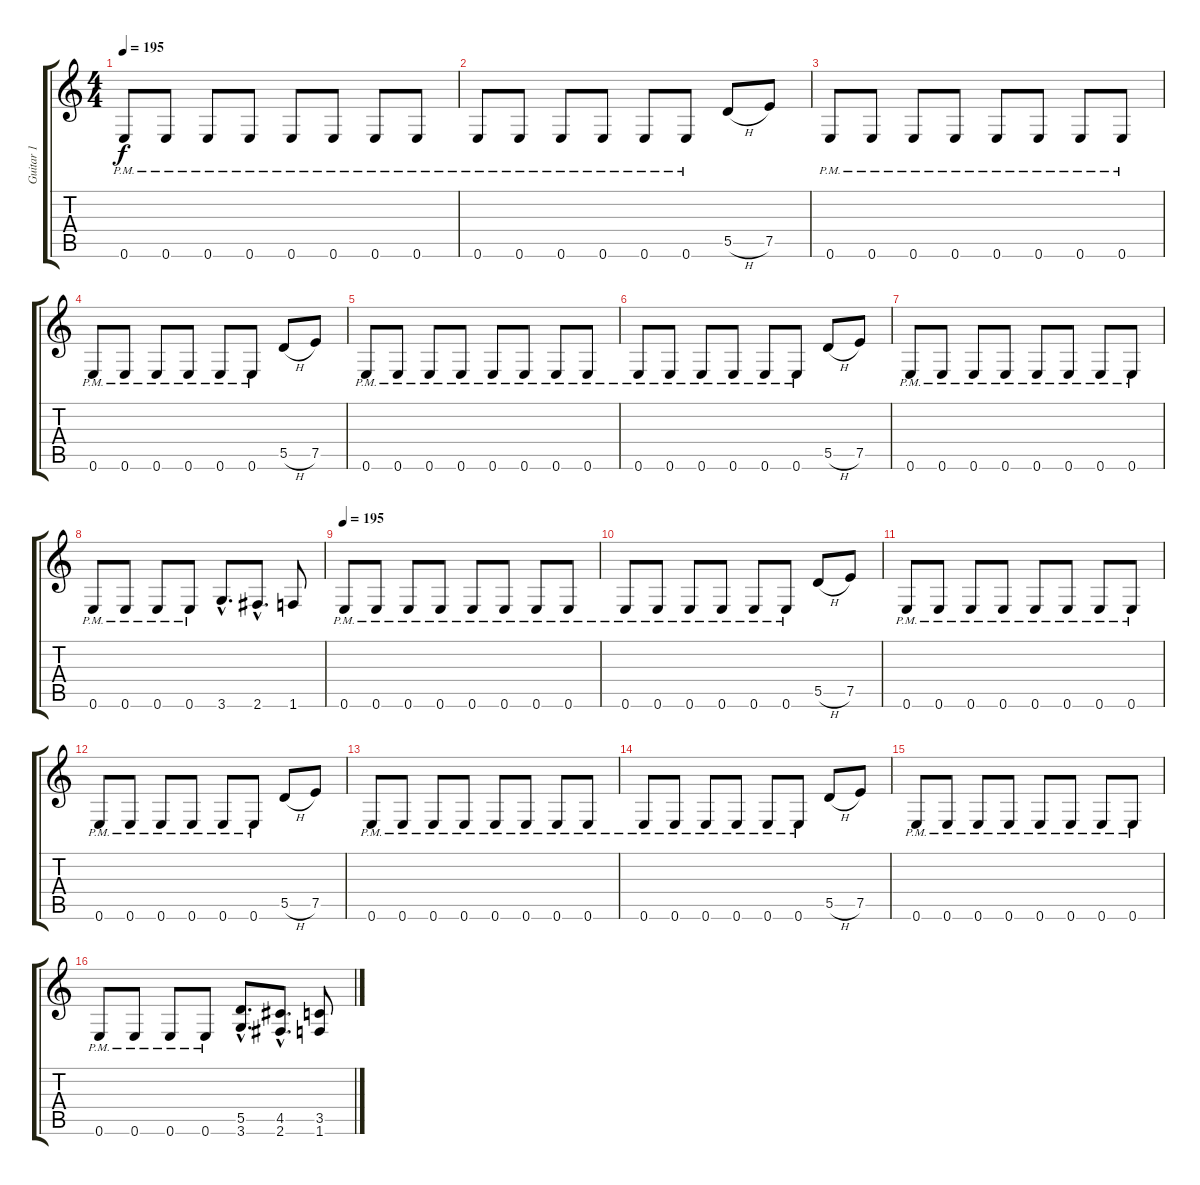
\track ("Guitar 1" "Guitar 1") {instrument distortionguitar}
\staff {score tabs}
\tuning (E4 B3 G3 D3 A2 E2) {hide}
\ts (4 4)
\tempo 195
\clef g2
\ks c
0.6{pm}.8{dy f} 0.6{pm}.8 0.6{pm}.8 0.6{pm}.8 0.6{pm}.8 0.6{pm}.8 0.6{pm}.8 0.6{pm}.8 |
0.6{pm}.8 0.6{pm}.8 0.6{pm}.8 0.6{pm}.8 0.6{pm}.8 0.6{pm}.8 5.5{h}.8 7.5.8 |
0.6{pm}.8 0.6{pm}.8 0.6{pm}.8 0.6{pm}.8 0.6{pm}.8 0.6{pm}.8 0.6{pm}.8 0.6{pm}.8 |
0.6{pm}.8 0.6{pm}.8 0.6{pm}.8 0.6{pm}.8 0.6{pm}.8 0.6{pm}.8 5.5{h}.8 7.5.8 |
0.6{pm}.8 0.6{pm}.8 0.6{pm}.8 0.6{pm}.8 0.6{pm}.8 0.6{pm}.8 0.6{pm}.8 0.6{pm}.8 |
0.6{pm}.8 0.6{pm}.8 0.6{pm}.8 0.6{pm}.8 0.6{pm}.8 0.6{pm}.8 5.5{h}.8 7.5.8 |
0.6{pm}.8 0.6{pm}.8 0.6{pm}.8 0.6{pm}.8 0.6{pm}.8 0.6{pm}.8 0.6{pm}.8 0.6{pm}.8 |
0.6{pm}.8 0.6{pm}.8 0.6{pm}.8 0.6{pm}.8 3.6{hac}.8{d} 2.6{hac}.8{d} 1.6.8 |
\tempo 195
0.6{pm}.8 0.6{pm}.8 0.6{pm}.8 0.6{pm}.8 0.6{pm}.8 0.6{pm}.8 0.6{pm}.8 0.6{pm}.8 |
0.6{pm}.8 0.6{pm}.8 0.6{pm}.8 0.6{pm}.8 0.6{pm}.8 0.6{pm}.8 5.5{h}.8 7.5.8 |
0.6{pm}.8 0.6{pm}.8 0.6{pm}.8 0.6{pm}.8 0.6{pm}.8 0.6{pm}.8 0.6{pm}.8 0.6{pm}.8 |
0.6{pm}.8 0.6{pm}.8 0.6{pm}.8 0.6{pm}.8 0.6{pm}.8 0.6{pm}.8 5.5{h}.8 7.5.8 |
0.6{pm}.8 0.6{pm}.8 0.6{pm}.8 0.6{pm}.8 0.6{pm}.8 0.6{pm}.8 0.6{pm}.8 0.6{pm}.8 |
0.6{pm}.8 0.6{pm}.8 0.6{pm}.8 0.6{pm}.8 0.6{pm}.8 0.6{pm}.8 5.5{h}.8 7.5.8 |
0.6{pm}.8 0.6{pm}.8 0.6{pm}.8 0.6{pm}.8 0.6{pm}.8 0.6{pm}.8 0.6{pm}.8 0.6{pm}.8 |
0.6{pm}.8 0.6{pm}.8 0.6{pm}.8 0.6{pm}.8 (5.5{hac} 3.6{hac}).8{d} (4.5{hac} 2.6{hac}).8{d} (3.5 1.6).8
